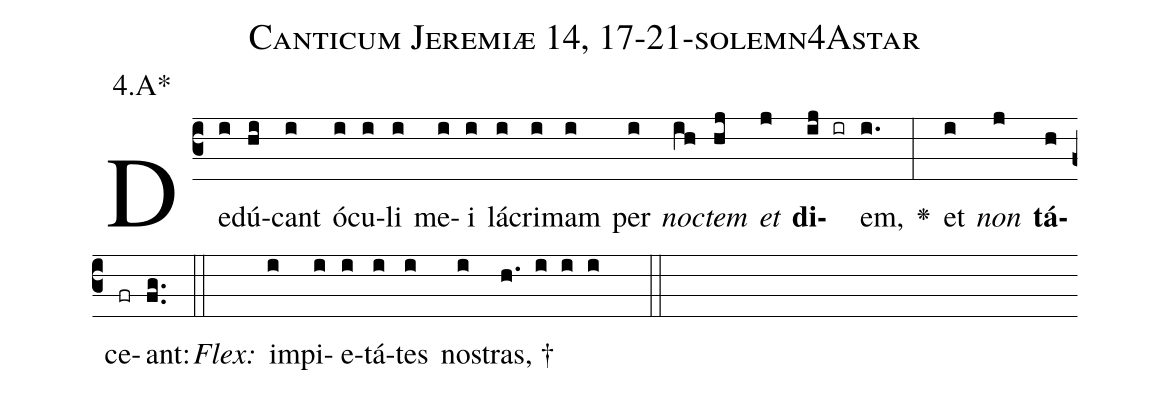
name: Canticum Jeremiæ 14, 17-21-solemn4Astar;
annotation: 4.A*;
%%
(c3)De(i)dú(hi)cant(i) ó(i)cu(i)li(i) me(i)i(i) lá(i)cri(i)mam(i) per(i) <i>no</i>(ih)<i>ctem</i>(hj) <i>et</i>(j) <b>di</b>(ij ir)em,(i.) <v>\greheightstar</v>(:) et(i) <i>non</i>(j) <b>tá</b>(h)ce(fr)ant:(fg..) (::)
<i>Flex:</i>()  im(i)pi(i)e(i)tá(i)tes(i) no(i)stras, †(h. i i i  ::)

%E(i) u(h) o(i) u(j) a(h) e.(fg..) (::)
